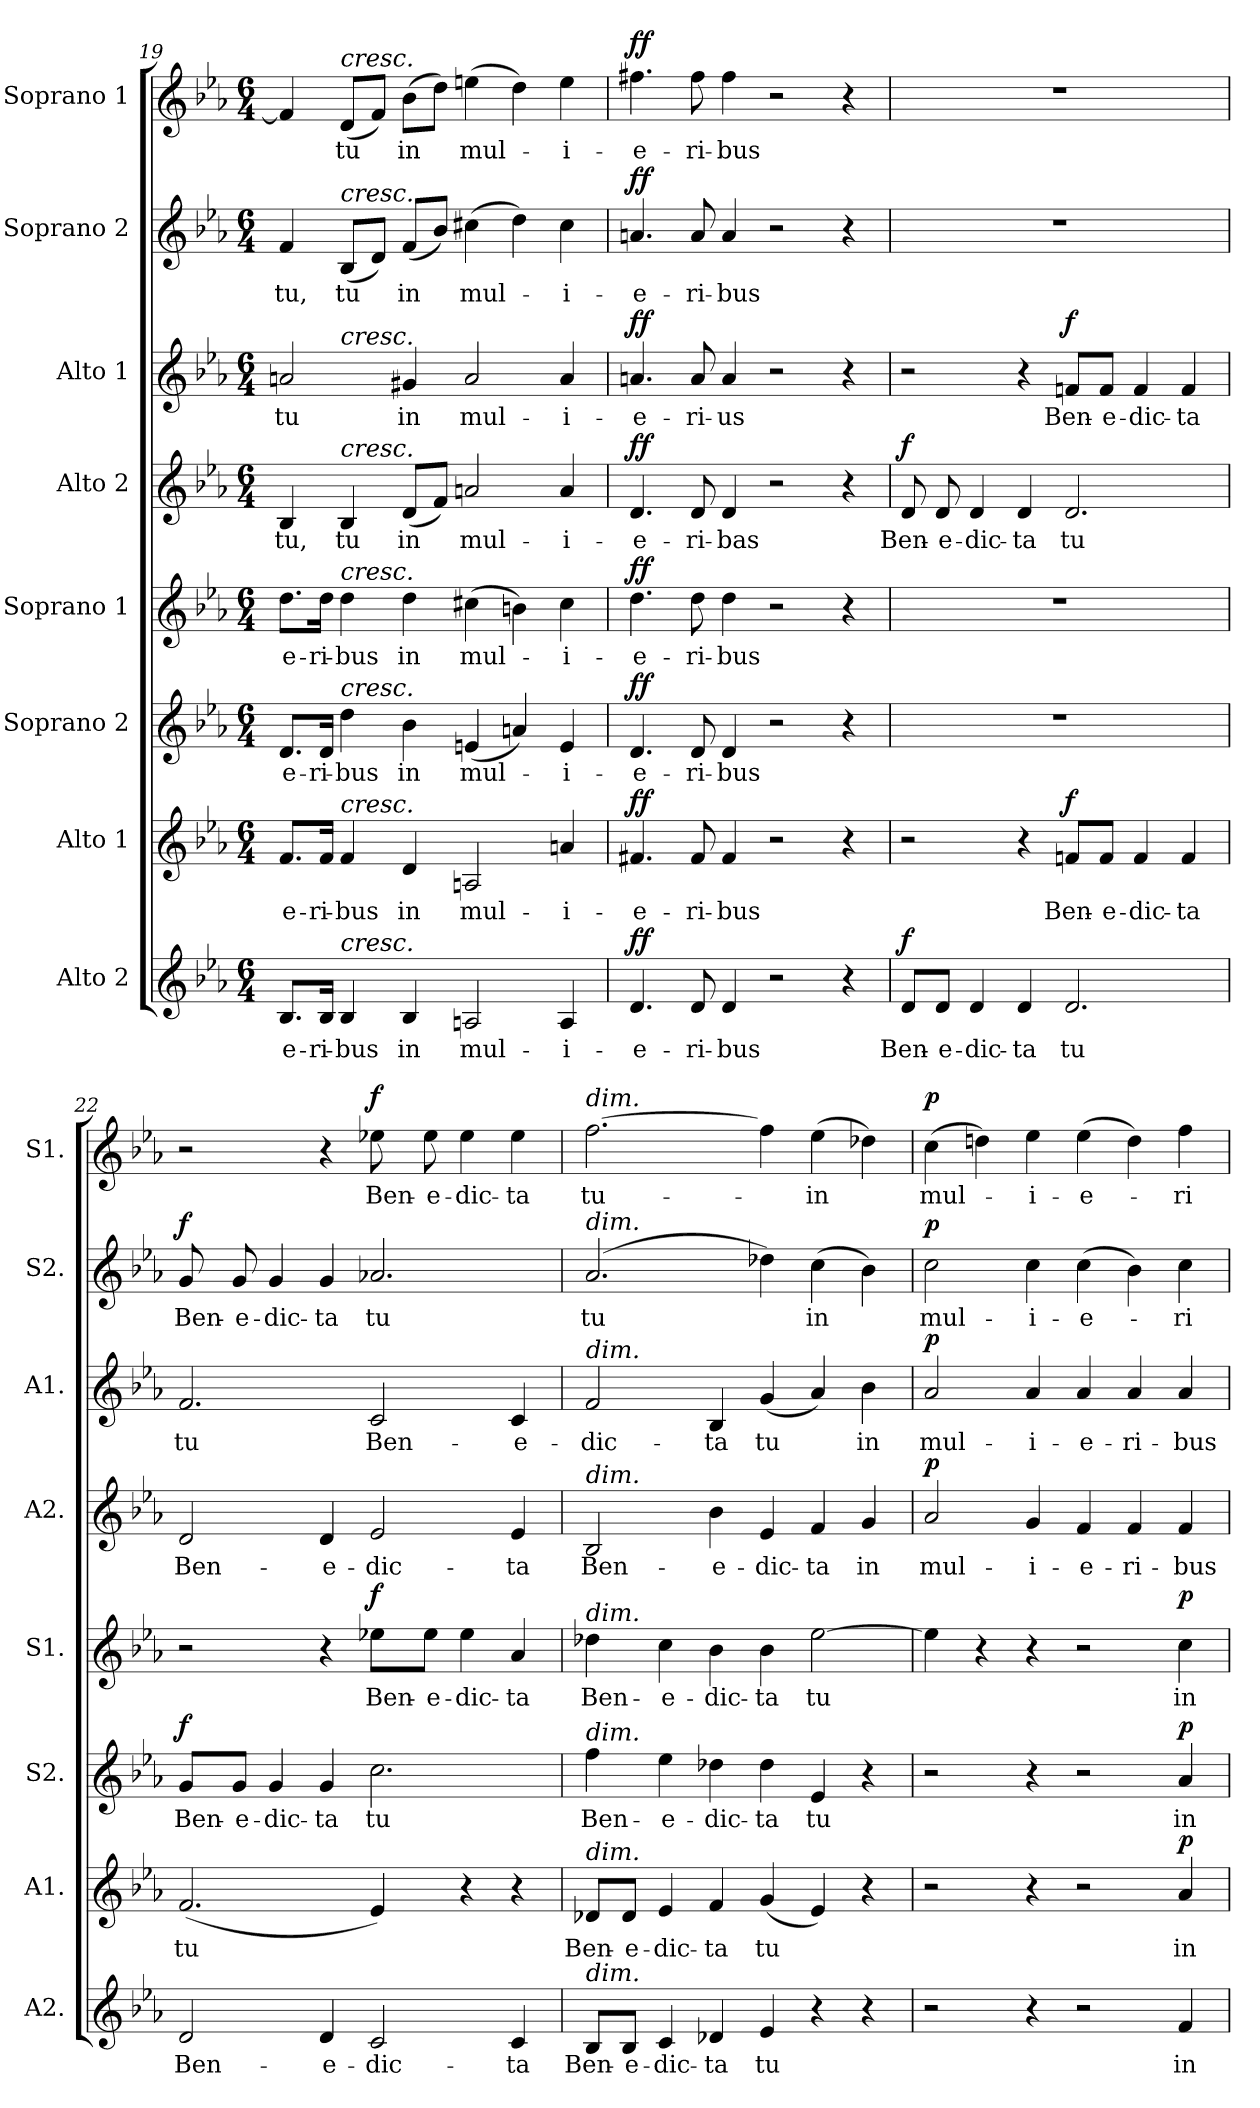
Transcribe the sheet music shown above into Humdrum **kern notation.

**kern	**text	**dynam	**kern	**text	**dynam	**kern	**text	**dynam	**kern	**text	**dynam	**kern	**text	**dynam	**kern	**text	**dynam	**kern	**text	**dynam	**kern	**text	**dynam
*part8	*part8	*part8	*part7	*part7	*part7	*part6	*part6	*part6	*part5	*part5	*part5	*part4	*part4	*part4	*part3	*part3	*part3	*part2	*part2	*part2	*part1	*part1	*part1
*staff8	*staff8	*staff8	*staff7	*staff7	*staff7	*staff6	*staff6	*staff6	*staff5	*staff5	*staff5	*staff4	*staff4	*staff4	*staff3	*staff3	*staff3	*staff2	*staff2	*staff2	*staff1	*staff1	*staff1
*I"Alto 2	*	*	*I"Alto 1	*	*	*I"Soprano 2	*	*	*I"Soprano 1	*	*	*I"Alto 2	*	*	*I"Alto 1	*	*	*I"Soprano 2	*	*	*I"Soprano 1	*	*
*I'A2.	*	*	*I'A1.	*	*	*I'S2.	*	*	*I'S1.	*	*	*I'A2.	*	*	*I'A1.	*	*	*I'S2.	*	*	*I'S1.	*	*
*clefG2	*	*	*clefG2	*	*	*clefG2	*	*	*clefG2	*	*	*clefG2	*	*	*clefG2	*	*	*clefG2	*	*	*clefG2	*	*
*k[b-e-a-]	*	*	*k[b-e-a-]	*	*	*k[b-e-a-]	*	*	*k[b-e-a-]	*	*	*k[b-e-a-]	*	*	*k[b-e-a-]	*	*	*k[b-e-a-]	*	*	*k[b-e-a-]	*	*
*E-:	*	*	*E-:	*	*	*E-:	*	*	*E-:	*	*	*E-:	*	*	*E-:	*	*	*E-:	*	*	*E-:	*	*
*M6/4	*	*	*M6/4	*	*	*M6/4	*	*	*M6/4	*	*	*M6/4	*	*	*M6/4	*	*	*M6/4	*	*	*M6/4	*	*
=19	=19	=19	=19	=19	=19	=19	=19	=19	=19	=19	=19	=19	=19	=19	=19	=19	=19	=19	=19	=19	=19	=19	=19
!	!LO:LY:b:color=#000000	!	!	!	!	!	!	!	!	!	!	!	!	!	!	!	!	!	!	!	!	!	!
!	!	!	!	!LO:LY:b:color=#000000	!	!	!	!	!	!	!	!	!	!	!	!	!	!	!	!	!	!	!
!	!	!	!	!	!	!	!LO:LY:b:color=#000000	!	!	!	!	!	!	!	!	!	!	!	!	!	!	!	!
!	!	!	!	!	!	!	!	!	!	!LO:LY:b:color=#000000	!	!	!	!	!	!	!	!	!	!	!	!	!
!	!	!	!	!	!	!	!	!	!	!	!	!	!LO:LY:b:color=#000000	!	!	!	!	!	!	!	!	!	!
!	!	!	!	!	!	!	!	!	!	!	!	!	!	!	!	!LO:LY:b:color=#000000	!	!	!	!	!	!	!
!	!	!	!	!	!	!	!	!	!	!	!	!	!	!	!	!	!	!	!LO:LY:b:color=#000000	!	!	!	!
*	*	*	*	*	*	*	*	*	*	*	*	*	*	*	*^	*	*	*	*	*	*	*	*
8.B-i/L	-e-	.	8.fi/L	-e-	.	8.di/L	-e-	.	8.ddi\L	-e-	.	4B-i/	tu,	.	2ani/	4ryy	tu	.	4fi/	tu,	.	4fi/]	.	.
!	!LO:LY:b:color=#000000	!	!	!	!	!	!	!	!	!	!	!	!	!	!	!	!	!	!	!	!	!	!	!
!	!	!	!	!LO:LY:b:color=#000000	!	!	!	!	!	!	!	!	!	!	!	!	!	!	!	!	!	!	!	!
!	!	!	!	!	!	!	!LO:LY:b:color=#000000	!	!	!	!	!	!	!	!	!	!	!	!	!	!	!	!	!
!	!	!	!	!	!	!	!	!	!	!LO:LY:b:color=#000000	!	!	!	!	!	!	!	!	!	!	!	!	!	!
16B-i/Jk	-ri-	.	16fi/Jk	-ri-	.	16di/Jk	-ri-	.	16ddi\Jk	-ri-	.	.	.	.	.	.	.	.	.	.	.	.	.	.
!	!LO:LY:b:color=#000000	!	!	!	!	!	!	!	!	!	!	!	!	!	!	!	!	!	!	!	!	!	!	!
!	!	!	!	!LO:LY:b:color=#000000	!	!	!	!	!	!	!	!	!	!	!	!	!	!	!	!	!	!	!	!
!	!	!	!	!	!	!	!LO:LY:b:color=#000000	!	!	!	!	!	!	!	!	!	!	!	!	!	!	!	!	!
!	!	!	!	!	!	!	!	!	!	!LO:LY:b:color=#000000	!	!	!	!	!	!	!	!	!	!	!	!	!	!
!	!	!	!	!	!	!	!	!	!	!	!	!	!LO:LY:b:color=#000000	!	!	!	!	!	!	!	!	!	!	!
!	!	!	!	!	!	!	!	!	!	!	!	!	!	!	!	!	!	!	!	!LO:LY:b:color=#000000	!	!	!	!
!	!	!	!	!	!	!	!	!	!	!	!	!	!	!	!	!	!	!	!	!	!	!LO:TX:a:i:t=cresc.	!	!
!	!	!	!	!	!	!	!	!	!	!	!	!	!	!	!	!	!	!	!LO:TX:a:i:t=cresc.	!	!	!	!	!
!	!	!	!	!	!	!	!	!	!	!	!	!	!	!	!	!LO:TX:a:i:t=cresc.	!	!	!	!	!	!	!	!
!	!	!	!	!	!	!	!	!	!	!	!	!LO:TX:a:i:t=cresc.	!	!	!	!	!	!	!	!	!	!	!	!
!	!	!	!	!	!	!	!	!	!LO:TX:a:i:t=cresc.	!	!	!	!	!	!	!	!	!	!	!	!	!	!	!
!	!	!	!	!	!	!LO:TX:a:i:t=cresc.	!	!	!	!	!	!	!	!	!	!	!	!	!	!	!	!	!	!
!	!	!	!LO:TX:a:i:t=cresc.	!	!	!	!	!	!	!	!	!	!	!	!	!	!	!	!	!	!	!	!	!
!LO:TX:a:i:t=cresc.	!	!	!	!	!	!	!	!	!	!	!	!	!	!	!	!	!	!	!	!	!	!	!	!
!	!	!	!	!	!	!	!	!	!	!	!	!	!	!	!	!	!	!	!	!	!	!	!LO:LY:b:color=#000000	!
4B-i/	-bus	.	4fi/	-bus	.	4ddi\	-bus	.	4ddi\	-bus	.	4B-i/	tu	.	.	1ryy	.	.	(8B-i/L	tu	.	(8di/L	tu	.
.	.	.	.	.	.	.	.	.	.	.	.	.	.	.	.	.	.	.	8di/J)	.	.	8fi/J)	.	.
!	!LO:LY:b:color=#000000	!	!	!	!	!	!	!	!	!	!	!	!	!	!	!	!	!	!	!	!	!	!	!
!	!	!	!	!LO:LY:b:color=#000000	!	!	!	!	!	!	!	!	!	!	!	!	!	!	!	!	!	!	!	!
!	!	!	!	!	!	!	!LO:LY:b:color=#000000	!	!	!	!	!	!	!	!	!	!	!	!	!	!	!	!	!
!	!	!	!	!	!	!	!	!	!	!LO:LY:b:color=#000000	!	!	!	!	!	!	!	!	!	!	!	!	!	!
!	!	!	!	!	!	!	!	!	!	!	!	!	!LO:LY:b:color=#000000	!	!	!	!	!	!	!	!	!	!	!
!	!	!	!	!	!	!	!	!	!	!	!	!	!	!	!	!	!LO:LY:b:color=#000000	!	!	!	!	!	!	!
!	!	!	!	!	!	!	!	!	!	!	!	!	!	!	!	!	!	!	!	!LO:LY:b:color=#000000	!	!	!	!
!	!	!	!	!	!	!	!	!	!	!	!	!	!	!	!	!	!	!	!	!	!	!	!LO:LY:b:color=#000000	!
4B-i/	in	.	4di/	in	.	4b-i\	in	.	4ddi\	in	.	(8di/L	in	.	4g#Xi/	.	in	.	(8fi/L	in	.	(8b-i\L	in	.
.	.	.	.	.	.	.	.	.	.	.	.	8fi/J)	.	.	.	.	.	.	8b-i/J)	.	.	8ddi\J)	.	.
!	!LO:LY:b:color=#000000	!	!	!	!	!	!	!	!	!	!	!	!	!	!	!	!	!	!	!	!	!	!	!
!	!	!	!	!LO:LY:b:color=#000000	!	!	!	!	!	!	!	!	!	!	!	!	!	!	!	!	!	!	!	!
!	!	!	!	!	!	!	!LO:LY:b:color=#000000	!	!	!	!	!	!	!	!	!	!	!	!	!	!	!	!	!
!	!	!	!	!	!	!	!	!	!	!LO:LY:b:color=#000000	!	!	!	!	!	!	!	!	!	!	!	!	!	!
!	!	!	!	!	!	!	!	!	!	!	!	!	!LO:LY:b:color=#000000	!	!	!	!	!	!	!	!	!	!	!
!	!	!	!	!	!	!	!	!	!	!	!	!	!	!	!	!	!LO:LY:b:color=#000000	!	!	!	!	!	!	!
!	!	!	!	!	!	!	!	!	!	!	!	!	!	!	!	!	!	!	!	!LO:LY:b:color=#000000	!	!	!	!
!	!	!	!	!	!	!	!	!	!	!	!	!	!	!	!	!	!	!	!	!	!	!	!LO:LY:b:color=#000000	!
2Ani/	mul-	.	2Ani/	mul-	.	(4eni/	mul-	.	(4cc#Xi\	mul-	.	2ani/	mul-	.	2ai/	.	mul-	.	(4cc#Xi\	mul-	.	(4eeni\	mul-	.
.	.	.	.	.	.	4ani/)	.	.	4bni\)	.	.	.	.	.	.	.	.	.	4ddi\)	.	.	4ddi\)	.	.
!	!LO:LY:b:color=#000000	!	!	!	!	!	!	!	!	!	!	!	!	!	!	!	!	!	!	!	!	!	!	!
!	!	!	!	!LO:LY:b:color=#000000	!	!	!	!	!	!	!	!	!	!	!	!	!	!	!	!	!	!	!	!
!	!	!	!	!	!	!	!LO:LY:b:color=#000000	!	!	!	!	!	!	!	!	!	!	!	!	!	!	!	!	!
!	!	!	!	!	!	!	!	!	!	!LO:LY:b:color=#000000	!	!	!	!	!	!	!	!	!	!	!	!	!	!
!	!	!	!	!	!	!	!	!	!	!	!	!	!LO:LY:b:color=#000000	!	!	!	!	!	!	!	!	!	!	!
!	!	!	!	!	!	!	!	!	!	!	!	!	!	!	!	!	!LO:LY:b:color=#000000	!	!	!	!	!	!	!
!	!	!	!	!	!	!	!	!	!	!	!	!	!	!	!	!	!	!	!	!LO:LY:b:color=#000000	!	!	!	!
!	!	!	!	!	!	!	!	!	!	!	!	!	!	!	!	!	!	!	!	!	!	!	!LO:LY:b:color=#000000	!
4Ai/	-i-	.	4ani/	-i-	.	4ei/	-i-	.	4cc#i\	-i-	.	4ai/	-i-	.	4ai/	4ryy	-i-	.	4cc#i\	-i-	.	4eei\	-i-	.
*	*	*	*	*	*	*	*	*	*	*	*	*	*	*	*v	*v	*	*	*	*	*	*	*	*
=20	=20	=20	=20	=20	=20	=20	=20	=20	=20	=20	=20	=20	=20	=20	=20	=20	=20	=20	=20	=20	=20	=20	=20
*	*	*	*	*	*	*	*	*	*	*	*	*	*	*	*^	*	*	*	*	*	*	*	*
!	!LO:LY:b:color=#000000	!	!	!	!	!	!	!	!	!	!	!	!	!	!	!	!	!	!	!	!	!	!	!
*	*	*	*	*	*	*	*	*	*	*	*	*	*	*	*v	*v	*	*	*	*	*	*	*	*
*	*	*	*	*	*	*	*	*	*	*	*	*	*	*	*^	*	*	*	*	*	*	*	*
!	!	!	!	!LO:LY:b:color=#000000	!	!	!	!	!	!	!	!	!	!	!	!	!	!	!	!	!	!	!	!
*	*	*	*	*	*	*	*	*	*	*	*	*	*	*	*v	*v	*	*	*	*	*	*	*	*
*	*	*	*	*	*	*	*	*	*	*	*	*	*	*	*^	*	*	*	*	*	*	*	*
!	!	!	!	!	!	!	!LO:LY:b:color=#000000	!	!	!	!	!	!	!	!	!	!	!	!	!	!	!	!	!
*	*	*	*	*	*	*	*	*	*	*	*	*	*	*	*v	*v	*	*	*	*	*	*	*	*
*	*	*	*	*	*	*	*	*	*	*	*	*	*	*	*^	*	*	*	*	*	*	*	*
!	!	!	!	!	!	!	!	!	!	!LO:LY:b:color=#000000	!	!	!	!	!	!	!	!	!	!	!	!	!	!
*	*	*	*	*	*	*	*	*	*	*	*	*	*	*	*v	*v	*	*	*	*	*	*	*	*
*	*	*	*	*	*	*	*	*	*	*	*	*	*	*	*^	*	*	*	*	*	*	*	*
!	!	!	!	!	!	!	!	!	!	!	!	!	!LO:LY:b:color=#000000	!	!	!	!	!	!	!	!	!	!	!
*	*	*	*	*	*	*	*	*	*	*	*	*	*	*	*v	*v	*	*	*	*	*	*	*	*
*	*	*	*	*	*	*	*	*	*	*	*	*	*	*	*^	*	*	*	*	*	*	*	*
!	!	!	!	!	!	!	!	!	!	!	!	!	!	!	!	!	!LO:LY:b:color=#000000	!	!	!	!	!	!	!
*	*	*	*	*	*	*	*	*	*	*	*	*	*	*	*v	*v	*	*	*	*	*	*	*	*
*	*	*	*	*	*	*	*	*	*	*	*	*	*	*	*^	*	*	*	*	*	*	*	*
!	!	!	!	!	!	!	!	!	!	!	!	!	!	!	!	!	!	!	!	!LO:LY:b:color=#000000	!	!	!	!
*	*	*	*	*	*	*	*	*	*	*	*	*	*	*	*v	*v	*	*	*	*	*	*	*	*
*	*	*	*	*	*	*	*	*	*	*	*	*	*	*	*^	*	*	*	*	*	*	*	*
!	!	!	!	!	!	!	!	!	!	!	!	!	!	!	!	!	!	!	!	!	!	!	!LO:LY:b:color=#000000	!
*	*	*	*	*	*	*	*	*	*	*	*	*	*	*	*v	*v	*	*	*	*	*	*	*	*
4.di/	-e-	ff	4.f#Xi/	-e-	ff	4.di/	-e-	ff	4.ddi\	-e-	ff	4.di/	-e-	ff	4.ani/	-e-	ff	4.ani/	-e-	ff	4.ff#Xi\	-e-	ff
!	!LO:LY:b:color=#000000	!	!	!	!	!	!	!	!	!	!	!	!	!	!	!	!	!	!	!	!	!	!
!	!	!	!	!LO:LY:b:color=#000000	!	!	!	!	!	!	!	!	!	!	!	!	!	!	!	!	!	!	!
!	!	!	!	!	!	!	!LO:LY:b:color=#000000	!	!	!	!	!	!	!	!	!	!	!	!	!	!	!	!
!	!	!	!	!	!	!	!	!	!	!LO:LY:b:color=#000000	!	!	!	!	!	!	!	!	!	!	!	!	!
!	!	!	!	!	!	!	!	!	!	!	!	!	!LO:LY:b:color=#000000	!	!	!	!	!	!	!	!	!	!
!	!	!	!	!	!	!	!	!	!	!	!	!	!	!	!	!LO:LY:b:color=#000000	!	!	!	!	!	!	!
!	!	!	!	!	!	!	!	!	!	!	!	!	!	!	!	!	!	!	!LO:LY:b:color=#000000	!	!	!	!
!	!	!	!	!	!	!	!	!	!	!	!	!	!	!	!	!	!	!	!	!	!	!LO:LY:b:color=#000000	!
8di/	-ri-	.	8f#i/	-ri-	.	8di/	-ri-	.	8ddi\	-ri-	.	8di/	-ri-	.	8ai/	-ri-	.	8ai/	-ri-	.	8ff#i\	-ri-	.
!	!LO:LY:b:color=#000000	!	!	!	!	!	!	!	!	!	!	!	!	!	!	!	!	!	!	!	!	!	!
!	!	!	!	!LO:LY:b:color=#000000	!	!	!	!	!	!	!	!	!	!	!	!	!	!	!	!	!	!	!
!	!	!	!	!	!	!	!LO:LY:b:color=#000000	!	!	!	!	!	!	!	!	!	!	!	!	!	!	!	!
!	!	!	!	!	!	!	!	!	!	!LO:LY:b:color=#000000	!	!	!	!	!	!	!	!	!	!	!	!	!
!	!	!	!	!	!	!	!	!	!	!	!	!	!LO:LY:b:color=#000000	!	!	!	!	!	!	!	!	!	!
!	!	!	!	!	!	!	!	!	!	!	!	!	!	!	!	!LO:LY:b:color=#000000	!	!	!	!	!	!	!
!	!	!	!	!	!	!	!	!	!	!	!	!	!	!	!	!	!	!	!LO:LY:b:color=#000000	!	!	!	!
!	!	!	!	!	!	!	!	!	!	!	!	!	!	!	!	!	!	!	!	!	!	!LO:LY:b:color=#000000	!
4di/	-bus	.	4f#i/	-bus	.	4di/	-bus	.	4ddi\	-bus	.	4di/	-bas	.	4ai/	-us	.	4ai/	-bus	.	4ff#i\	-bus	.
2r	.	.	2r	.	.	2r	.	.	2r	.	.	2r	.	.	2r	.	.	2r	.	.	2r	.	.
4r	.	.	4r	.	.	4r	.	.	4r	.	.	4r	.	.	4r	.	.	4r	.	.	4r	.	.
=21	=21	=21	=21	=21	=21	=21	=21	=21	=21	=21	=21	=21	=21	=21	=21	=21	=21	=21	=21	=21	=21	=21	=21
!	!LO:LY:b:color=#000000	!	!	!	!	!LO:N:vis=1	!	!	!LO:N:vis=1	!	!	!	!	!	!	!	!	!	!	!	!	!	!
!	!	!	!	!	!	!	!	!	!	!	!	!	!LO:LY:b:color=#000000	!	!	!	!	!LO:N:vis=1	!	!	!LO:N:vis=1	!	!
8di/L	Ben-	f	2r	.	.	1.r	.	.	1.r	.	.	8di/	Ben-	f	2r	.	.	1.r	.	.	1.r	.	.
!	!LO:LY:b:color=#000000	!	!	!	!	!	!	!	!	!	!	!	!	!	!	!	!	!	!	!	!	!	!
!	!	!	!	!	!	!	!	!	!	!	!	!	!LO:LY:b:color=#000000	!	!	!	!	!	!	!	!	!	!
8di/J	-e-	.	.	.	.	.	.	.	.	.	.	8di/	-e-	.	.	.	.	.	.	.	.	.	.
!	!LO:LY:b:color=#000000	!	!	!	!	!	!	!	!	!	!	!	!	!	!	!	!	!	!	!	!	!	!
!	!	!	!	!	!	!	!	!	!	!	!	!	!LO:LY:b:color=#000000	!	!	!	!	!	!	!	!	!	!
4di/	-dic-	.	.	.	.	.	.	.	.	.	.	4di/	-dic-	.	.	.	.	.	.	.	.	.	.
!	!LO:LY:b:color=#000000	!	!	!	!	!	!	!	!	!	!	!	!	!	!	!	!	!	!	!	!	!	!
!	!	!	!	!	!	!	!	!	!	!	!	!	!LO:LY:b:color=#000000	!	!	!	!	!	!	!	!	!	!
4di/	-ta	.	4r	.	.	.	.	.	.	.	.	4di/	-ta	.	4r	.	.	.	.	.	.	.	.
!	!LO:LY:b:color=#000000	!	!	!	!	!	!	!	!	!	!	!	!	!	!	!	!	!	!	!	!	!	!
!	!	!	!	!LO:LY:b:color=#000000	!	!	!	!	!	!	!	!	!	!	!	!	!	!	!	!	!	!	!
!	!	!	!	!	!	!	!	!	!	!	!	!	!LO:LY:b:color=#000000	!	!	!	!	!	!	!	!	!	!
!	!	!	!	!	!	!	!	!	!	!	!	!	!	!	!	!LO:LY:b:color=#000000	!	!	!	!	!	!	!
2.di/	tu	.	8fni/L	Ben-	f	.	.	.	.	.	.	2.di/	tu	.	8fni/L	Ben-	f	.	.	.	.	.	.
!	!	!	!	!LO:LY:b:color=#000000	!	!	!	!	!	!	!	!	!	!	!	!	!	!	!	!	!	!	!
!	!	!	!	!	!	!	!	!	!	!	!	!	!	!	!	!LO:LY:b:color=#000000	!	!	!	!	!	!	!
.	.	.	8fi/J	-e-	.	.	.	.	.	.	.	.	.	.	8fi/J	-e-	.	.	.	.	.	.	.
!	!	!	!	!LO:LY:b:color=#000000	!	!	!	!	!	!	!	!	!	!	!	!	!	!	!	!	!	!	!
!	!	!	!	!	!	!	!	!	!	!	!	!	!	!	!	!LO:LY:b:color=#000000	!	!	!	!	!	!	!
.	.	.	4fi/	-dic-	.	.	.	.	.	.	.	.	.	.	4fi/	-dic-	.	.	.	.	.	.	.
!	!	!	!	!LO:LY:b:color=#000000	!	!	!	!	!	!	!	!	!	!	!	!	!	!	!	!	!	!	!
!	!	!	!	!	!	!	!	!	!	!	!	!	!	!	!	!LO:LY:b:color=#000000	!	!	!	!	!	!	!
.	.	.	4fi/	-ta	.	.	.	.	.	.	.	.	.	.	4fi/	-ta	.	.	.	.	.	.	.
=22	=22	=22	=22	=22	=22	=22	=22	=22	=22	=22	=22	=22	=22	=22	=22	=22	=22	=22	=22	=22	=22	=22	=22
!	!LO:LY:b:color=#000000	!	!	!	!	!	!	!	!	!	!	!	!	!	!	!	!	!	!	!	!	!	!
!	!	!	!	!LO:LY:b:color=#000000	!	!	!	!	!	!	!	!	!	!	!	!	!	!	!	!	!	!	!
!	!	!	!	!	!	!	!LO:LY:b:color=#000000	!	!	!	!	!	!	!	!	!	!	!	!	!	!	!	!
!	!	!	!	!	!	!	!	!	!	!	!	!	!LO:LY:b:color=#000000	!	!	!	!	!	!	!	!	!	!
!	!	!	!	!	!	!	!	!	!	!	!	!	!	!	!	!LO:LY:b:color=#000000	!	!	!	!	!	!	!
!	!	!	!	!	!	!	!	!	!	!	!	!	!	!	!	!	!	!	!LO:LY:b:color=#000000	!	!	!	!
2di/	Ben-	.	(2.fi/	tu	.	8gi/L	Ben-	f	2r	.	.	2di/	Ben-	.	2.fi/	tu	.	8gi/	Ben-	f	2r	.	.
!	!	!	!	!	!	!	!LO:LY:b:color=#000000	!	!	!	!	!	!	!	!	!	!	!	!	!	!	!	!
!	!	!	!	!	!	!	!	!	!	!	!	!	!	!	!	!	!	!	!LO:LY:b:color=#000000	!	!	!	!
.	.	.	.	.	.	8gi/J	-e-	.	.	.	.	.	.	.	.	.	.	8gi/	-e-	.	.	.	.
!	!	!	!	!	!	!	!LO:LY:b:color=#000000	!	!	!	!	!	!	!	!	!	!	!	!	!	!	!	!
!	!	!	!	!	!	!	!	!	!	!	!	!	!	!	!	!	!	!	!LO:LY:b:color=#000000	!	!	!	!
.	.	.	.	.	.	4gi/	-dic-	.	.	.	.	.	.	.	.	.	.	4gi/	-dic-	.	.	.	.
!	!LO:LY:b:color=#000000	!	!	!	!	!	!	!	!	!	!	!	!	!	!	!	!	!	!	!	!	!	!
!	!	!	!	!	!	!	!LO:LY:b:color=#000000	!	!	!	!	!	!	!	!	!	!	!	!	!	!	!	!
!	!	!	!	!	!	!	!	!	!	!	!	!	!LO:LY:b:color=#000000	!	!	!	!	!	!	!	!	!	!
!	!	!	!	!	!	!	!	!	!	!	!	!	!	!	!	!	!	!	!LO:LY:b:color=#000000	!	!	!	!
4di/	-e-	.	.	.	.	4gi/	-ta	.	4r	.	.	4di/	-e-	.	.	.	.	4gi/	-ta	.	4r	.	.
!	!LO:LY:b:color=#000000	!	!	!	!	!	!	!	!	!	!	!	!	!	!	!	!	!	!	!	!	!	!
!	!	!	!	!	!	!	!LO:LY:b:color=#000000	!	!	!	!	!	!	!	!	!	!	!	!	!	!	!	!
!	!	!	!	!	!	!	!	!	!	!LO:LY:b:color=#000000	!	!	!	!	!	!	!	!	!	!	!	!	!
!	!	!	!	!	!	!	!	!	!	!	!	!	!LO:LY:b:color=#000000	!	!	!	!	!	!	!	!	!	!
!	!	!	!	!	!	!	!	!	!	!	!	!	!	!	!	!LO:LY:b:color=#000000	!	!	!	!	!	!	!
!	!	!	!	!	!	!	!	!	!	!	!	!	!	!	!	!	!	!	!LO:LY:b:color=#000000	!	!	!	!
!	!	!	!	!	!	!	!	!	!	!	!	!	!	!	!	!	!	!	!	!	!	!LO:LY:b:color=#000000	!
2ci/	-dic-	.	4e-i/)	.	.	2.cci\	tu	.	8ee-Xi\L	Ben-	f	2e-i/	-dic-	.	2ci/	Ben-	.	2.a-Xi/	tu	.	8ee-Xi\	Ben-	f
!	!	!	!	!	!	!	!	!	!	!LO:LY:b:color=#000000	!	!	!	!	!	!	!	!	!	!	!	!	!
!	!	!	!	!	!	!	!	!	!	!	!	!	!	!	!	!	!	!	!	!	!	!LO:LY:b:color=#000000	!
.	.	.	.	.	.	.	.	.	8ee-i\J	-e-	.	.	.	.	.	.	.	.	.	.	8ee-i\	-e-	.
!	!	!	!	!	!	!	!	!	!	!LO:LY:b:color=#000000	!	!	!	!	!	!	!	!	!	!	!	!	!
!	!	!	!	!	!	!	!	!	!	!	!	!	!	!	!	!	!	!	!	!	!	!LO:LY:b:color=#000000	!
.	.	.	4r	.	.	.	.	.	4ee-i\	-dic-	.	.	.	.	.	.	.	.	.	.	4ee-i\	-dic-	.
!	!LO:LY:b:color=#000000	!	!	!	!	!	!	!	!	!	!	!	!	!	!	!	!	!	!	!	!	!	!
!	!	!	!	!	!	!	!	!	!	!LO:LY:b:color=#000000	!	!	!	!	!	!	!	!	!	!	!	!	!
!	!	!	!	!	!	!	!	!	!	!	!	!	!LO:LY:b:color=#000000	!	!	!	!	!	!	!	!	!	!
!	!	!	!	!	!	!	!	!	!	!	!	!	!	!	!	!LO:LY:b:color=#000000	!	!	!	!	!	!	!
!	!	!	!	!	!	!	!	!	!	!	!	!	!	!	!	!	!	!	!	!	!	!LO:LY:b:color=#000000	!
4ci/	-ta	.	4r	.	.	.	.	.	4a-i/	-ta	.	4e-i/	-ta	.	4ci/	-e-	.	.	.	.	4ee-i\	-ta	.
!!LO:LB:g=z
=23	=23	=23	=23	=23	=23	=23	=23	=23	=23	=23	=23	=23	=23	=23	=23	=23	=23	=23	=23	=23	=23	=23	=23
!	!LO:LY:b:color=#000000	!	!	!	!	!	!	!	!	!	!	!	!	!	!	!	!	!	!	!	!	!	!
!	!	!	!	!LO:LY:b:color=#000000	!	!	!	!	!	!	!	!	!	!	!	!	!	!	!	!	!	!	!
!	!	!	!	!	!	!	!LO:LY:b:color=#000000	!	!	!	!	!	!	!	!	!	!	!	!	!	!	!	!
!	!	!	!	!	!	!	!	!	!	!LO:LY:b:color=#000000	!	!	!	!	!	!	!	!	!	!	!	!	!
!	!	!	!	!	!	!	!	!	!	!	!	!	!LO:LY:b:color=#000000	!	!	!	!	!	!	!	!	!	!
!	!	!	!	!	!	!	!	!	!	!	!	!	!	!	!	!LO:LY:b:color=#000000	!	!	!	!	!	!	!
!	!	!	!	!	!	!	!	!	!	!	!	!	!	!	!	!	!	!	!LO:LY:b:color=#000000	!	!	!	!
!	!	!	!	!	!	!	!	!	!	!	!	!	!	!	!	!	!	!	!	!	!LO:TX:a:i:t=dim.	!	!
!	!	!	!	!	!	!	!	!	!	!	!	!	!	!	!	!	!	!LO:TX:a:i:t=dim.	!	!	!	!	!
!	!	!	!	!	!	!	!	!	!	!	!	!	!	!	!LO:TX:a:i:t=dim.	!	!	!	!	!	!	!	!
!	!	!	!	!	!	!	!	!	!	!	!	!LO:TX:a:i:t=dim.	!	!	!	!	!	!	!	!	!	!	!
!	!	!	!	!	!	!	!	!	!LO:TX:a:i:t=dim.	!	!	!	!	!	!	!	!	!	!	!	!	!	!
!	!	!	!	!	!	!LO:TX:a:i:t=dim.	!	!	!	!	!	!	!	!	!	!	!	!	!	!	!	!	!
!	!	!	!LO:TX:a:i:t=dim.	!	!	!	!	!	!	!	!	!	!	!	!	!	!	!	!	!	!	!	!
!LO:TX:a:i:t=dim.	!	!	!	!	!	!	!	!	!	!	!	!	!	!	!	!	!	!	!	!	!	!	!
!	!	!	!	!	!	!	!	!	!	!	!	!	!	!	!	!	!	!	!	!	!	!LO:LY:b:color=#000000	!
8B-i/L	Ben-	.	8d-Xi/L	Ben-	.	4ffi\	Ben-	.	4dd-Xi\	Ben-	.	2B-i/	Ben-	.	2fi/	-dic-	.	(2.a-i/	tu	.	[2.ffi\	tu-	.
!	!LO:LY:b:color=#000000	!	!	!	!	!	!	!	!	!	!	!	!	!	!	!	!	!	!	!	!	!	!
!	!	!	!	!LO:LY:b:color=#000000	!	!	!	!	!	!	!	!	!	!	!	!	!	!	!	!	!	!	!
8B-i/J	-e-	.	8d-i/J	-e-	.	.	.	.	.	.	.	.	.	.	.	.	.	.	.	.	.	.	.
!	!LO:LY:b:color=#000000	!	!	!	!	!	!	!	!	!	!	!	!	!	!	!	!	!	!	!	!	!	!
!	!	!	!	!LO:LY:b:color=#000000	!	!	!	!	!	!	!	!	!	!	!	!	!	!	!	!	!	!	!
!	!	!	!	!	!	!	!LO:LY:b:color=#000000	!	!	!	!	!	!	!	!	!	!	!	!	!	!	!	!
!	!	!	!	!	!	!	!	!	!	!LO:LY:b:color=#000000	!	!	!	!	!	!	!	!	!	!	!	!	!
4ci/	-dic-	.	4e-i/	-dic-	.	4ee-i\	-e-	.	4cci\	-e-	.	.	.	.	.	.	.	.	.	.	.	.	.
!	!LO:LY:b:color=#000000	!	!	!	!	!	!	!	!	!	!	!	!	!	!	!	!	!	!	!	!	!	!
!	!	!	!	!LO:LY:b:color=#000000	!	!	!	!	!	!	!	!	!	!	!	!	!	!	!	!	!	!	!
!	!	!	!	!	!	!	!LO:LY:b:color=#000000	!	!	!	!	!	!	!	!	!	!	!	!	!	!	!	!
!	!	!	!	!	!	!	!	!	!	!LO:LY:b:color=#000000	!	!	!	!	!	!	!	!	!	!	!	!	!
!	!	!	!	!	!	!	!	!	!	!	!	!	!LO:LY:b:color=#000000	!	!	!	!	!	!	!	!	!	!
!	!	!	!	!	!	!	!	!	!	!	!	!	!	!	!	!LO:LY:b:color=#000000	!	!	!	!	!	!	!
4d-Xi/	-ta	.	4fi/	-ta	.	4dd-Xi\	-dic-	.	4b-i\	-dic-	.	4b-i\	-e-	.	4B-i/	-ta	.	.	.	.	.	.	.
!	!LO:LY:b:color=#000000	!	!	!	!	!	!	!	!	!	!	!	!	!	!	!	!	!	!	!	!	!	!
!	!	!	!	!LO:LY:b:color=#000000	!	!	!	!	!	!	!	!	!	!	!	!	!	!	!	!	!	!	!
!	!	!	!	!	!	!	!LO:LY:b:color=#000000	!	!	!	!	!	!	!	!	!	!	!	!	!	!	!	!
!	!	!	!	!	!	!	!	!	!	!LO:LY:b:color=#000000	!	!	!	!	!	!	!	!	!	!	!	!	!
!	!	!	!	!	!	!	!	!	!	!	!	!	!LO:LY:b:color=#000000	!	!	!	!	!	!	!	!	!	!
!	!	!	!	!	!	!	!	!	!	!	!	!	!	!	!	!LO:LY:b:color=#000000	!	!	!	!	!	!	!
4e-i/	tu	.	(4gi/	tu	.	4dd-i\	-ta	.	4b-i\	-ta	.	4e-i/	-dic-	.	(4gi/	tu	.	4dd-Xi\)	.	.	4ffi\]	.	.
!	!	!	!	!	!	!	!LO:LY:b:color=#000000	!	!	!	!	!	!	!	!	!	!	!	!	!	!	!	!
!	!	!	!	!	!	!	!	!	!	!LO:LY:b:color=#000000	!	!	!	!	!	!	!	!	!	!	!	!	!
!	!	!	!	!	!	!	!	!	!	!	!	!	!LO:LY:b:color=#000000	!	!	!	!	!	!	!	!	!	!
!	!	!	!	!	!	!	!	!	!	!	!	!	!	!	!	!	!	!	!LO:LY:b:color=#000000	!	!	!	!
!	!	!	!	!	!	!	!	!	!	!	!	!	!	!	!	!	!	!	!	!	!	!LO:LY:b:color=#000000	!
4r	.	.	4e-i/)	.	.	4e-i/	tu	.	[2ee-i\	tu	.	4fi/	-ta	.	4a-i/)	.	.	(4cci\	in	.	(4ee-i\	-in	.
!	!	!	!	!	!	!	!	!	!	!	!	!	!LO:LY:b:color=#000000	!	!	!	!	!	!	!	!	!	!
!	!	!	!	!	!	!	!	!	!	!	!	!	!	!	!	!LO:LY:b:color=#000000	!	!	!	!	!	!	!
4r	.	.	4r	.	.	4r	.	.	.	.	.	4gi/	in	.	4b-i\	in	.	4b-i\)	.	.	4dd-Xi\)	.	.
=24	=24	=24	=24	=24	=24	=24	=24	=24	=24	=24	=24	=24	=24	=24	=24	=24	=24	=24	=24	=24	=24	=24	=24
!	!	!	!	!	!	!	!	!	!	!	!	!	!LO:LY:b:color=#000000	!	!	!	!	!	!	!	!	!	!
!	!	!	!	!	!	!	!	!	!	!	!	!	!	!	!	!LO:LY:b:color=#000000	!	!	!	!	!	!	!
!	!	!	!	!	!	!	!	!	!	!	!	!	!	!	!	!	!	!	!LO:LY:b:color=#000000	!	!	!	!
!	!	!	!	!	!	!	!	!	!	!	!	!	!	!	!	!	!	!	!	!	!	!LO:LY:b:color=#000000	!
2r	.	.	2r	.	.	2r	.	.	4ee-i\]	.	.	2a-i/	mul-	p	2a-i/	mul-	p	2cci\	mul-	p	(4cci\	mul-	p
.	.	.	.	.	.	.	.	.	4r	.	.	.	.	.	.	.	.	.	.	.	4ddni\)	.	.
!	!	!	!	!	!	!	!	!	!	!	!	!	!LO:LY:b:color=#000000	!	!	!	!	!	!	!	!	!	!
!	!	!	!	!	!	!	!	!	!	!	!	!	!	!	!	!LO:LY:b:color=#000000	!	!	!	!	!	!	!
!	!	!	!	!	!	!	!	!	!	!	!	!	!	!	!	!	!	!	!LO:LY:b:color=#000000	!	!	!	!
!	!	!	!	!	!	!	!	!	!	!	!	!	!	!	!	!	!	!	!	!	!	!LO:LY:b:color=#000000	!
4r	.	.	4r	.	.	4r	.	.	4r	.	.	4gi/	-i-	.	4a-i/	-i-	.	4cci\	-i-	.	4ee-i\	-i-	.
!	!	!	!	!	!	!	!	!	!	!	!	!	!LO:LY:b:color=#000000	!	!	!	!	!	!	!	!	!	!
!	!	!	!	!	!	!	!	!	!	!	!	!	!	!	!	!LO:LY:b:color=#000000	!	!	!	!	!	!	!
!	!	!	!	!	!	!	!	!	!	!	!	!	!	!	!	!	!	!	!LO:LY:b:color=#000000	!	!	!	!
!	!	!	!	!	!	!	!	!	!	!	!	!	!	!	!	!	!	!	!	!	!	!LO:LY:b:color=#000000	!
2r	.	.	2r	.	.	2r	.	.	2r	.	.	4fi/	-e-	.	4a-i/	-e-	.	(4cci\	-e-	.	(4ee-i\	-e-	.
!	!	!	!	!	!	!	!	!	!	!	!	!	!LO:LY:b:color=#000000	!	!	!	!	!	!	!	!	!	!
!	!	!	!	!	!	!	!	!	!	!	!	!	!	!	!	!LO:LY:b:color=#000000	!	!	!	!	!	!	!
.	.	.	.	.	.	.	.	.	.	.	.	4fi/	-ri-	.	4a-i/	-ri-	.	4b-i\)	.	.	4ddi\)	.	.
!	!LO:LY:b:color=#000000	!	!	!	!	!	!	!	!	!	!	!	!	!	!	!	!	!	!	!	!	!	!
!	!	!	!	!LO:LY:b:color=#000000	!	!	!	!	!	!	!	!	!	!	!	!	!	!	!	!	!	!	!
!	!	!	!	!	!	!	!LO:LY:b:color=#000000	!	!	!	!	!	!	!	!	!	!	!	!	!	!	!	!
!	!	!	!	!	!	!	!	!	!	!LO:LY:b:color=#000000	!	!	!	!	!	!	!	!	!	!	!	!	!
!	!	!	!	!	!	!	!	!	!	!	!	!	!LO:LY:b:color=#000000	!	!	!	!	!	!	!	!	!	!
!	!	!	!	!	!	!	!	!	!	!	!	!	!	!	!	!LO:LY:b:color=#000000	!	!	!	!	!	!	!
!	!	!	!	!	!	!	!	!	!	!	!	!	!	!	!	!	!	!	!LO:LY:b:color=#000000	!	!	!	!
!	!	!	!	!	!	!	!	!	!	!	!	!	!	!	!	!	!	!	!	!	!	!LO:LY:b:color=#000000	!
4fi/	in	.	4a-i/	in	p	4a-i/	in	p	4cci\	in-	p	4fi/	-bus	.	4a-i/	-bus	.	4cci\	-ri-	.	4ffi\	-ri-	.
=	=	=	=	=	=	=	=	=	=	=	=	=	=	=	=	=	=	=	=	=	=	=	=
*-	*-	*-	*-	*-	*-	*-	*-	*-	*-	*-	*-	*-	*-	*-	*-	*-	*-	*-	*-	*-	*-	*-	*-
